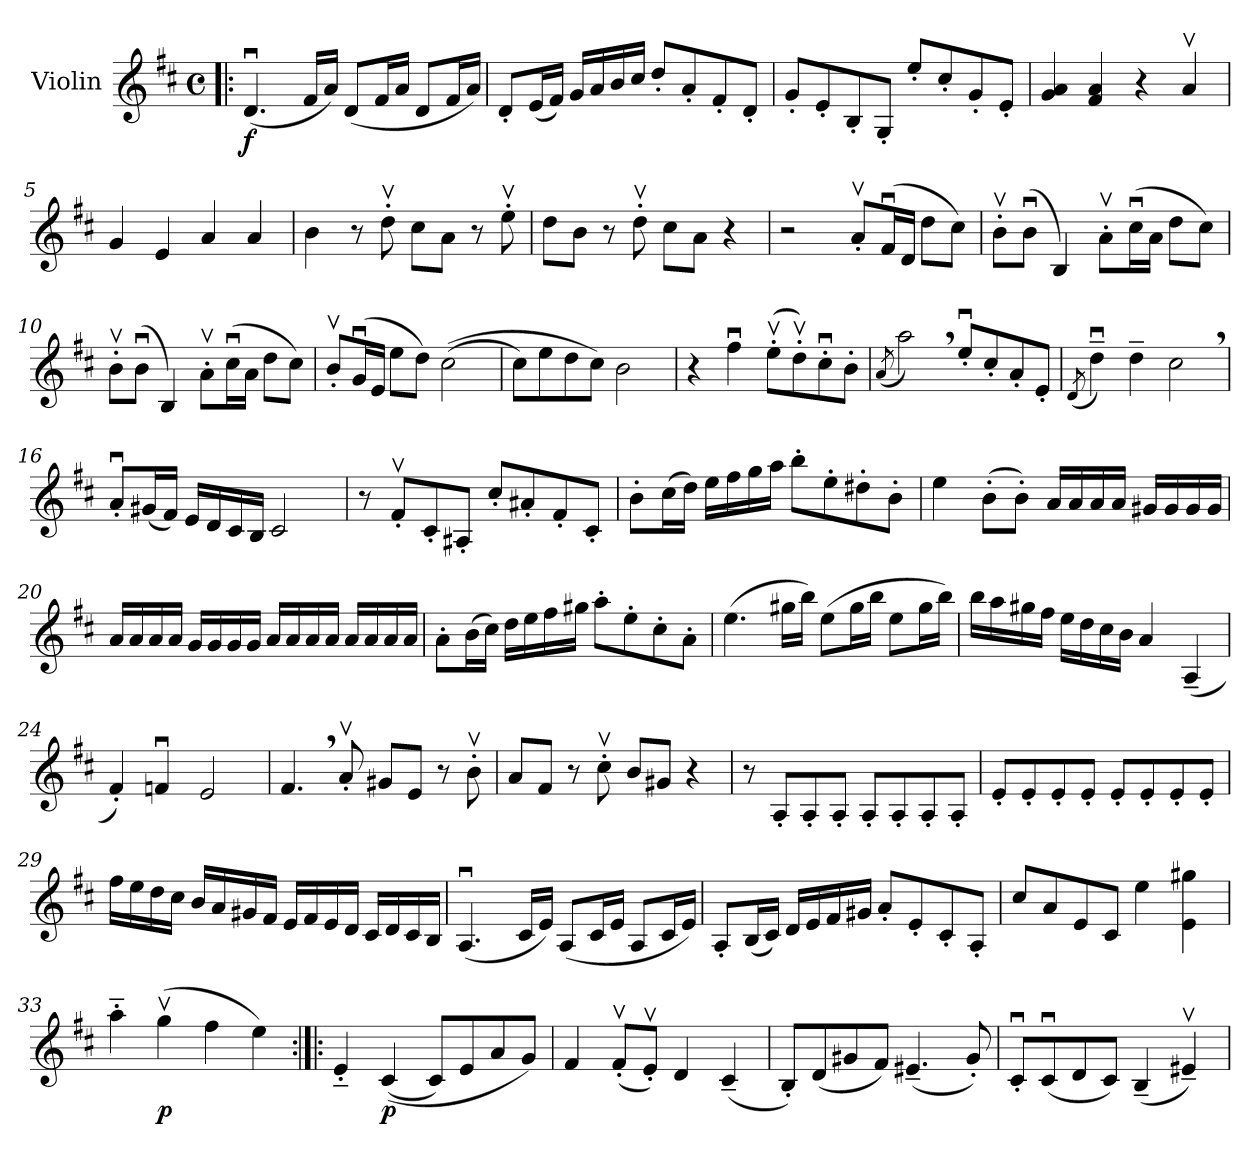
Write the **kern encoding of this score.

**kern	**dynam
*part1	*part1
*staff1	*staff1
*I"Violin	*
*I'Vln.	*
*clefG2	*
*k[f#c#]	*
*M4/4	*
*met(c)	*
*MM125	*
=1!|:	=1!|:
!	!LO:DY:b
(4.du/	f
16f#/LL	.
16a/JJ)	.
(8d/L	.
16f#/L	.
16a/JJ	.
8d/L	.
16f#/L	.
16a/JJ)	.
=2	=2
8d'/L	.
(16e/L	.
16f#/JJ)	.
16g/LL	.
16a/	.
16b/	.
16cc#/JJ	.
8dd'/L	.
8a'/	.
8f#'/	.
8d'/J	.
=3	=3
8g'/L	.
8e'/	.
8B'/	.
8G'/J	.
8ee'/L	.
8cc#'/	.
8g'/	.
8e'/J	.
=4	=4
4g/ 4a/	.
4f#/ 4a/	.
4r	.
4av/	.
!!LO:LB:g=z
=5	=5
4g/	.
4e/	.
4a/	.
4a/	.
=6	=6
4b\	.
8r	.
8ddv'\	.
8cc#\L	.
8a\J	.
8r	.
8eev'\	.
=7	=7
8dd\L	.
8b\J	.
8r	.
8ddv'\	.
8cc#\L	.
8a\J	.
4r	.
=8	=8
2r	.
8av'/L	.
(16f#u/L	.
16d/JJ	.
8dd\L	.
8cc#\J)	.
!!LO:LB:g=z
=9	=9
8bv'\L	.
(8bu\J	.
4B/)	.
8av'\L	.
(16cc#u\L	.
16a\JJ	.
8dd\L	.
8cc#\J)	.
=10	=10
8bv'\L	.
(8bu\J	.
4B/)	.
8av'\L	.
(16cc#u\L	.
16a\JJ	.
8dd\L	.
8cc#\J)	.
=11	=11
8bv'/L	.
(16gu/L	.
16e/JJ	.
8ee\L	.
8dd\J)	.
((2cc#\	.
=12	=12
8cc#\L)	.
8ee\	.
8dd\	.
8cc#\J)	.
2b\	.
!!LO:LB:g=z
=13	=13
4r	.
4ff#u\	.
(8eev'\L	.
8ddv'\)	.
8cc#u'\	.
8b'\J	.
=14	=14
(8qa/	.
2aa,\)	.
8eeu'/L	.
8cc#'/	.
8a'/	.
8e'/J	.
=15	=15
(8qd/	.
4ddu~\)	.
4dd~\	.
2cc#,\	.
=16	=16
8au'/L	.
(16g#X/L	.
16f#/JJ)	.
16e/LL	.
16d/	.
16c#/	.
16B/JJ	.
2c#/	.
!!LO:LB:g=z
=17	=17
8r	.
8f#v'/L	.
8c#'/	.
8A#X'/J	.
8cc#'/L	.
8a#X'/	.
8f#'/	.
8c#'/J	.
=18	=18
8b'\L	.
(16cc#\L	.
16dd\JJ)	.
16ee\LL	.
16ff#\	.
16gg\	.
16aa\JJ	.
8bb'\L	.
8ee'\	.
8dd#X'\	.
8b'\J	.
=19	=19
4ee\	.
(8b'\L	.
8b'\J)	.
16a/LL	.
16a/	.
16a/	.
16a/JJ	.
16g#X/LL	.
16g#/	.
16g#/	.
16g#/JJ	.
!!LO:LB:g=z
=20	=20
16a/LL	.
16a/	.
16a/	.
16a/JJ	.
16g/LL	.
16g/	.
16g/	.
16g/JJ	.
16a/LL	.
16a/	.
16a/	.
16a/JJ	.
16a/LL	.
16a/	.
16a/	.
16a/JJ	.
!!LO:LB:g=z
=21	=21
8a'\L	.
(16b\L	.
16cc#\JJ)	.
16dd\LL	.
16ee\	.
16ff#\	.
16gg#X\JJ	.
8aa'\L	.
8ee'\	.
8cc#'\	.
8a'\J	.
=22	=22
(4.ee\	.
16gg#X\LL	.
16bb\JJ)	.
(8ee\L	.
16gg#\L	.
16bb\JJ	.
8ee\L	.
16gg#\L	.
16bb\JJ)	.
=23	=23
16bb\LL	.
16aa\	.
16gg#X\	.
16ff#\JJ	.
16ee\LL	.
16dd\	.
16cc#\	.
16b\JJ	.
4a/	.
(4A~/	.
=24	=24
4f#'/)	.
4fnu/	.
2e/	.
!!LO:LB:g=z
=25	=25
4.f#,/	.
8av'/	.
8g#X/L	.
8e/J	.
8r	.
8bv'\	.
=26	=26
8a/L	.
8f#/J	.
8r	.
8cc#v'\	.
8b/L	.
8g#X/J	.
4r	.
=27	=27
8r	.
8A'/L	.
8A'/	.
8A'/J	.
8A'/L	.
8A'/	.
8A'/	.
8A'/J	.
=28	=28
8e'/L	.
8e'/	.
8e'/	.
8e'/J	.
8e'/L	.
8e'/	.
8e'/	.
8e'/J	.
!!LO:LB:g=z
=29	=29
16ff#\LL	.
16ee\	.
16dd\	.
16cc#\JJ	.
16b/LL	.
16a/	.
16g#X/	.
16f#/JJ	.
16e/LL	.
16f#/	.
16e/	.
16d/JJ	.
16c#/LL	.
16d/	.
16c#/	.
16B/JJ	.
=30	=30
(4.Au/	.
16c#/LL	.
16e/JJ)	.
(8A/L	.
16c#/L	.
16e/JJ	.
8A/L	.
16c#/L	.
16e/JJ)	.
=31	=31
8A'/L	.
(16B/L	.
16c#/JJ)	.
16d/LL	.
16e/	.
16f#/	.
16g#X/JJ	.
8a'/L	.
8e'/	.
8c#'/	.
8A'/J	.
!!LO:PB:g=z
=32	=32
8cc#/L	.
8a/	.
8e/	.
8c#/J	.
4ee\	.
4e\ 4gg#X\	.
=33	=33
4aa~'\	.
!	!LO:DY:b
(4ggv\	p
4ff#\	.
4ee\)	.
=34:|!|:	=34:|!|:
4e'~/	.
!	!LO:DY:b
((4c#/	p
8c#/L)	.
8e/	.
8a/	.
8g/J)	.
=35	=35
4f#/	.
(8f#v'/L	.
8ev'/J)	.
4d/	.
(4c#~/	.
=36	=36
8B'/L)	.
(8d/	.
8g#X/	.
8f#/J)	.
(4.e#X~/	.
8g#'/)	.
=37	=37
8c#u'/L	.
(8c#u/	.
8d/	.
8c#/J)	.
(4B~/	.
4e#Xv~/)	.
=	=
*-	*-
